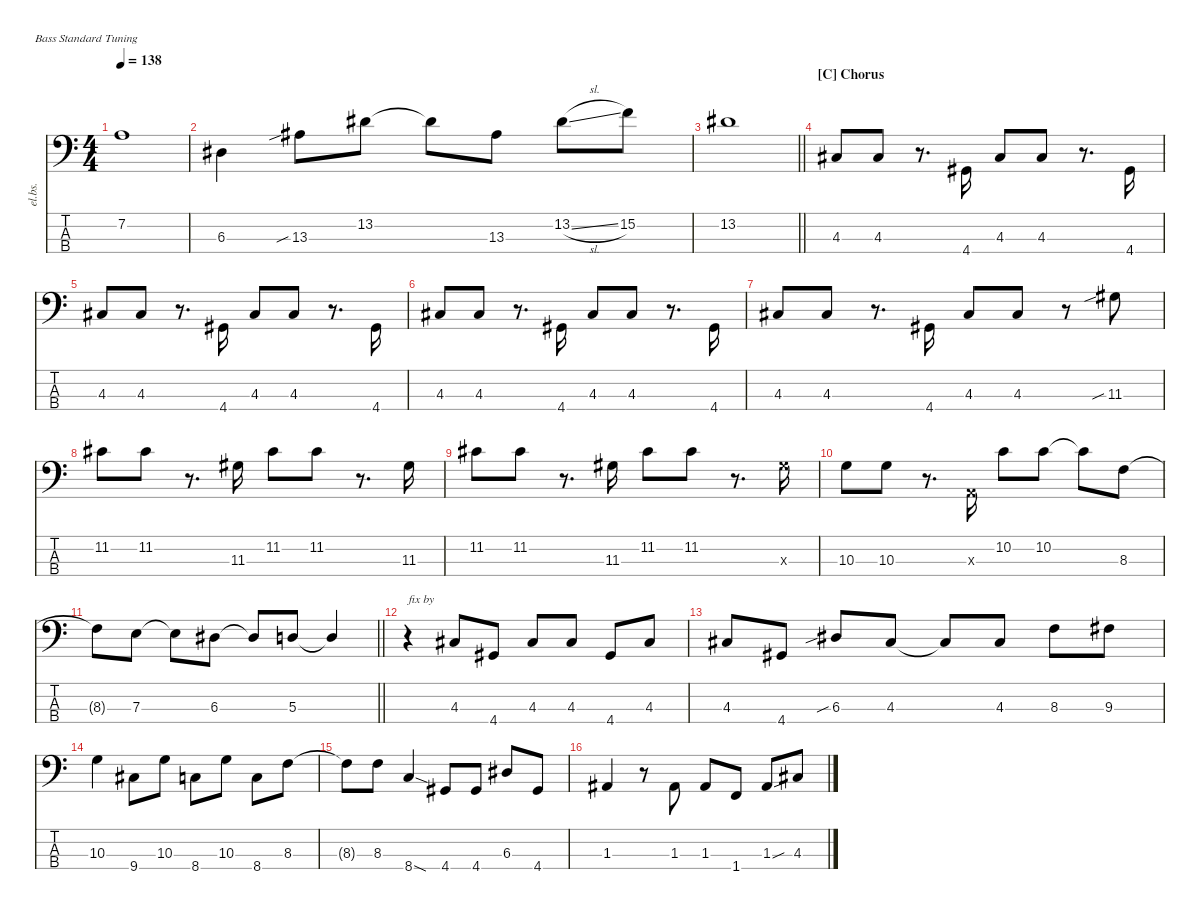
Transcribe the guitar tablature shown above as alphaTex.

\defaultSystemsLayout 4
\hideDynamics
\bracketExtendMode nobrackets
\track ("Electric Bass" "el.bs.") {instrument electricbassfinger}
\staff {score tabs}
\tuning (G2 D2 A1 E1)
\ts (4 4)
\tempo 138
\clef f4
\ks c
7.2.1{dy mf beam Down} |
6.3{acc #}.4{beam Down} 13.3{sib acc #}.8{beam Down} 13.2{acc #}.8{beam Down} 13.2{t acc #}.8{beam Down} 13.3{acc #}.8{beam Down} 13.2{sl acc #}.8{beam Down} 15.2.8{beam Down} |
\barLineRight lightlight
13.2{acc #}.1{beam Down} |
\section ("C" "Chorus")
4.3{acc #}.8{beam Up} 4.3{acc #}.8{beam Up} r.8{d beam Down} 4.4{acc #}.16{beam Up} 4.3{acc #}.8{beam Up} 4.3{acc #}.8{beam Up} r.8{d beam Down} 4.4{acc #}.16{beam Up} |
4.3{acc #}.8{beam Up} 4.3{acc #}.8{beam Up} r.8{d beam Down} 4.4{acc #}.16{beam Up} 4.3{acc #}.8{beam Up} 4.3{acc #}.8{beam Up} r.8{d beam Down} 4.4{acc #}.16{beam Up} |
4.3{acc #}.8{beam Up} 4.3{acc #}.8{beam Up} r.8{d beam Down} 4.4{acc #}.16{beam Up} 4.3{acc #}.8{beam Up} 4.3{acc #}.8{beam Up} r.8{d beam Down} 4.4{acc #}.16{beam Up} |
4.3{acc #}.8{beam Up} 4.3{acc #}.8{beam Up} r.8{d beam Down} 4.4{acc #}.16{beam Up} 4.3{acc #}.8{beam Up} 4.3{acc #}.8{beam Up} r.8{beam Down} 11.3{sib acc #}.8{beam Down} |
11.2{acc #}.8{beam Down} 11.2{acc #}.8{beam Down} r.8{d beam Down} 11.3{acc #}.16{beam Down} 11.2{acc #}.8{beam Down} 11.2{acc #}.8{beam Down} r.8{d beam Down} 11.3{acc #}.16{beam Down} |
11.2{acc #}.8{beam Down} 11.2{acc #}.8{beam Down} r.8{d beam Down} 11.3{acc #}.16{beam Down} 11.2{acc #}.8{beam Down} 11.2{acc #}.8{beam Down} r.8{d beam Down} 11.3{x acc #}.16{beam Down} |
10.3.8{beam Down} 10.3.8{beam Down} r.8{d beam Down} 0.3{x}.16{beam Up} 10.2.8{beam Down} 10.2.8{beam Down} 10.2{t}.8{beam Down} 8.3.8{beam Down} |
\barLineRight lightlight
8.3{t}.8{beam Down} 7.3.8{beam Down} 7.3{t}.8{beam Down} 6.3{acc #}.8{beam Down} 6.3{t acc #}.8{beam Up} 5.3.8{beam Up} 5.3{t}.4{beam Up} |
r.4{txt "fix by" beam Down} 4.3{acc #}.8{beam Up} 4.4{acc #}.8{beam Up} 4.3{acc #}.8{beam Up} 4.3{acc #}.8{beam Up} 4.4{acc #}.8{beam Up} 4.3{acc #}.8{beam Up} |
4.3{acc #}.8{beam Up} 4.4{acc #}.8{beam Up} 6.3{sib acc #}.8{beam Up} 4.3{acc #}.8{beam Up} 4.3{t acc #}.8{beam Up} 4.3{acc #}.8{beam Up} 8.3.8{beam Down} 9.3{acc #}.8{beam Down} |
10.3.4{beam Down} 9.4{acc #}.8{beam Down} 10.3.8{beam Down} 8.4.8{beam Down} 10.3.8{beam Down} 8.4.8{beam Down} 8.3.8{beam Down} |
8.3{t}.8{beam Down} 8.3.8{beam Down} 8.4{sod}.4{beam Up} 4.4{acc #}.8{beam Up} 4.4{acc #}.8{beam Up} 6.3{acc #}.8{beam Up} 4.4{acc #}.8{beam Up} |
1.3{acc #}.4{beam Up} r.8{beam Down} 1.3{acc #}.8{beam Up} 1.3{acc #}.8{beam Up} 1.4.8{beam Up} 1.3{sou acc #}.8{beam Up} 4.3{acc #}.8{beam Up}
